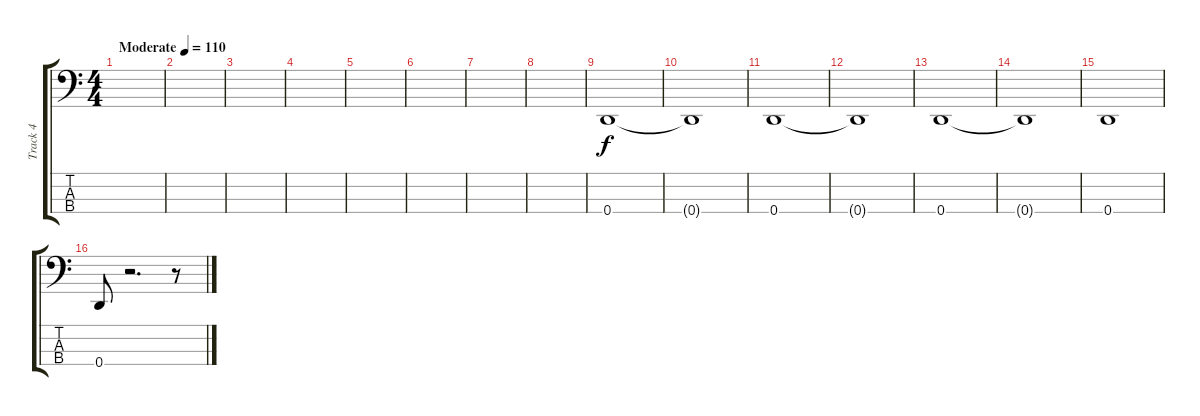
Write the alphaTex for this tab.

\track ("Track 4" "Track 4") {instrument electricbassfinger}
\staff {score tabs}
\tuning (F2 C2 G1 D1) {hide}
\ts (4 4)
\tempo (110 "Moderate")
\clef f4
\ks c
|
|
|
|
|
|
|
|
0.4.1 |
0.4{t}.1 |
0.4.1 |
0.4{t}.1 |
0.4.1 |
0.4{t}.1 |
0.4.1 |
0.4.8 r.2{d} r.8
